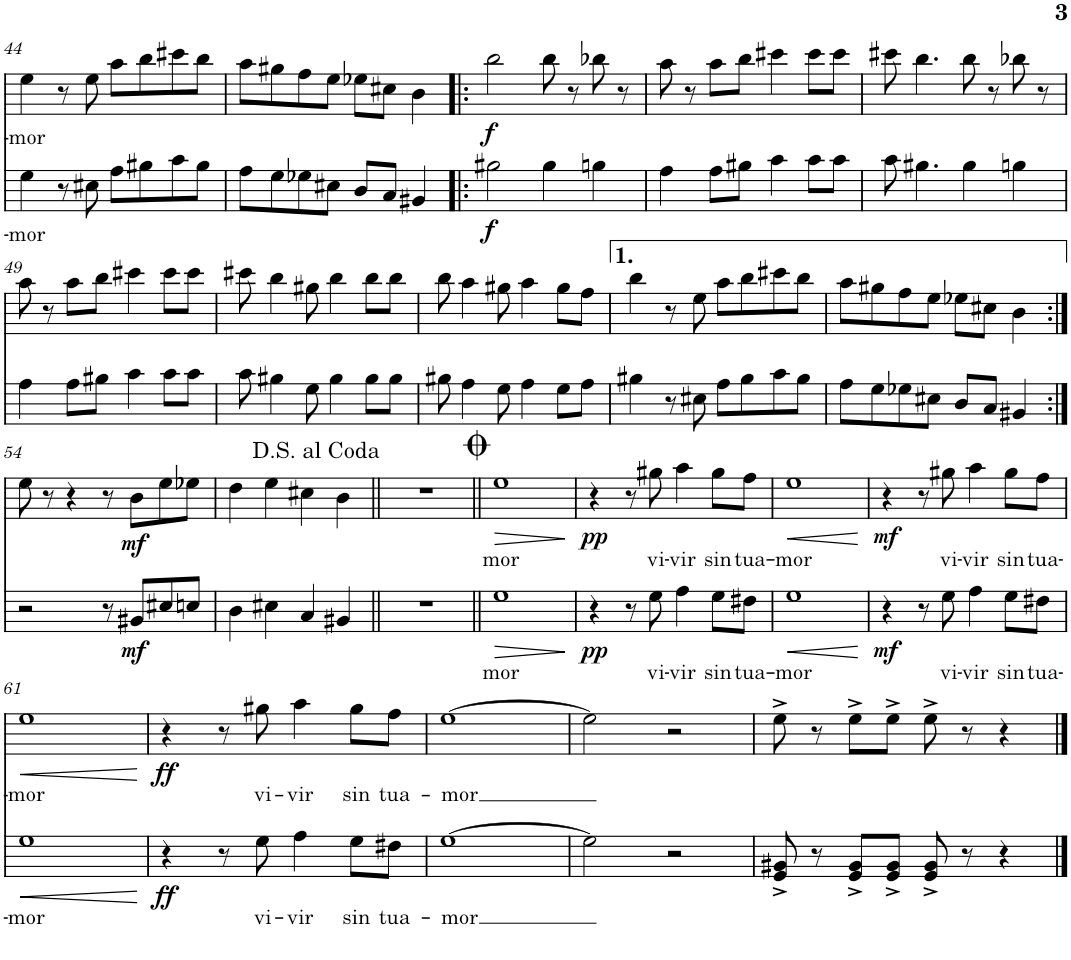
**kern	**text	**dynam	**kern	**text	**dynam
*part2	*part2	*part2	*part1	*part1	*part1
*staff2	*staff2	*staff2	*staff1	*staff1	*staff1
*I"Bajo	*	*	*I"Barítono	*	*
!!LO:PB:g=z
*clefGv2	*	*	*clefG2	*	*
*k[f#]	*	*	*k[f#]	*	*
*M4/4	*	*	*M4/4	*	*
=44	=44	=44	=44	=44	=44
!	!LO:LY:b	!	!	!LO:LY:b	!
4e\	-mor	.	4ee\	-mor	.
8r	.	.	8r	.	.
8c#X\	.	.	8ee\	.	.
8f#\L	.	.	8aa\L	.	.
8g#X\	.	.	8bb\	.	.
8a\	.	.	8ccc#X\	.	.
8g#\J	.	.	8bb\J	.	.
=45	=45	=45	=45	=45	=45
8f#\L	.	.	8aa\L	.	.
8e\	.	.	8gg#X\	.	.
8e-X\	.	.	8ff#\	.	.
8c#X\J	.	.	8ee\J	.	.
8B/L	.	.	8ee-X\L	.	.
8A/J	.	.	8cc#X\J	.	.
4G#X/	.	.	4b\	.	.
=46!|:	=46!|:	=46!|:	=46!|:	=46!|:	=46!|:
!	!	!LO:DY:b	!	!	!LO:DY:b
2g#X\	.	f	2bb\	.	f
4g#\	.	.	8bb\	.	.
.	.	.	8r	.	.
4gn\	.	.	8bb-X\	.	.
.	.	.	8r	.	.
=47	=47	=47	=47	=47	=47
4f#\	.	.	8aa\	.	.
.	.	.	8r	.	.
8f#\L	.	.	8aa\L	.	.
8g#X\J	.	.	8bb\J	.	.
4a\	.	.	4ccc#X\	.	.
8a\L	.	.	8ccc#\L	.	.
8a\J	.	.	8ccc#\J	.	.
=48	=48	=48	=48	=48	=48
8a\	.	.	8ccc#X\	.	.
4.g#X\	.	.	4.bb\	.	.
4g#\	.	.	8bb\	.	.
.	.	.	8r	.	.
4gn\	.	.	8bb-X\	.	.
.	.	.	8r	.	.
!!LO:LB:g=z
=49	=49	=49	=49	=49	=49
4f#\	.	.	8aa\	.	.
.	.	.	8r	.	.
8f#\L	.	.	8aa\L	.	.
8g#X\J	.	.	8bb\J	.	.
4a\	.	.	4ccc#X\	.	.
8a\L	.	.	8ccc#\L	.	.
8a\J	.	.	8ccc#\J	.	.
=50	=50	=50	=50	=50	=50
8a\	.	.	8ccc#X\	.	.
4g#X\	.	.	4bb\	.	.
8e\	.	.	8gg#X\	.	.
4g#\	.	.	4bb\	.	.
8g#\L	.	.	8bb\L	.	.
8g#\J	.	.	8bb\J	.	.
=51	=51	=51	=51	=51	=51
8g#X\	.	.	8bb\	.	.
4f#\	.	.	4aa\	.	.
8e\	.	.	8gg#X\	.	.
4f#\	.	.	4aa\	.	.
8e\L	.	.	8gg#\L	.	.
8f#\J	.	.	8ff#\J	.	.
=52	=52	=52	=52	=52	=52
4g#X\	.	.	4bb\	.	.
8r	.	.	8r	.	.
8c#X\	.	.	8ee\	.	.
8f#\L	.	.	8aa\L	.	.
8g#\	.	.	8bb\	.	.
8a\	.	.	8ccc#X\	.	.
8g#\J	.	.	8bb\J	.	.
=53	=53	=53	=53	=53	=53
8f#\L	.	.	8aa\L	.	.
8e\	.	.	8gg#X\	.	.
8e-X\	.	.	8ff#\	.	.
8c#X\J	.	.	8ee\J	.	.
8B/L	.	.	8ee-X\L	.	.
8A/J	.	.	8cc#X\J	.	.
4G#X/	.	.	4b\	.	.
!!LO:LB:g=z
=54:|!	=54:|!	=54:|!	=54:|!	=54:|!	=54:|!
2r	.	.	8ee\	.	.
.	.	.	8r	.	.
.	.	.	4r	.	.
8r	.	.	8r	.	.
!	!	!LO:DY:b	!	!	!LO:DY:b
8G#X/L	.	mf	8b\L	.	mf
8c#X/	.	.	8ee\	.	.
8cn/J	.	.	8ee-X\J	.	.
=55	=55	=55	=55	=55	=55
4B\	.	.	4dd\	.	.
4c#X\	.	.	4ee\	.	.
4A/	.	.	4cc#X\	.	.
4G#X/	.	.	4b\	.	.
=56||	=56||	=56||	=56||	=56||	=56||
1r	.	.	1r	.	.
=57||	=57||	=57||	=57||	=57||	=57||
!	!LO:LY:b	!LO:HP:b	!	!LO:LY:b	!LO:HP:b
1e	-mor	>	1ee	-mor	>
.	.	]	.	.	]
=58	=58	=58	=58	=58	=58
!	!	!LO:DY:b	!	!	!LO:DY:b
4r	.	pp	4r	.	pp
8r	.	.	8r	.	.
!	!LO:LY:b	!	!	!LO:LY:b	!
8e\	vi-	.	8gg#X\	vi-	.
!	!LO:LY:b	!	!	!LO:LY:b	!
4f#\	-vir	.	4aa\	-vir	.
!	!LO:LY:b	!	!	!LO:LY:b	!
8e\L	sin	.	8gg#\L	sin	.
!	!LO:LY:b	!	!	!LO:LY:b	!
8d#X\J	tua-	.	8ff#\J	tua-	.
=59	=59	=59	=59	=59	=59
!	!LO:LY:b	!LO:HP:b	!	!LO:LY:b	!LO:HP:b
1e	-mor	<	1ee	-mor	<
.	.	[	.	.	[
=60	=60	=60	=60	=60	=60
!	!	!LO:DY:b	!	!	!LO:DY:b
4r	.	mf	4r	.	mf
8r	.	.	8r	.	.
!	!LO:LY:b	!	!	!LO:LY:b	!
8e\	vi-	.	8gg#X\	vi-	.
!	!LO:LY:b	!	!	!LO:LY:b	!
4f#\	-vir	.	4aa\	-vir	.
!	!LO:LY:b	!	!	!LO:LY:b	!
8e\L	sin	.	8gg#\L	sin	.
!	!LO:LY:b	!	!	!LO:LY:b	!
8d#X\J	tua-	.	8ff#\J	tua-	.
!!LO:LB:g=z
=61	=61	=61	=61	=61	=61
!	!LO:LY:b	!LO:HP:b	!	!LO:LY:b	!LO:HP:b
1e	-mor	<	1ee	-mor	<
.	.	[	.	.	[
=62	=62	=62	=62	=62	=62
!	!	!LO:DY:b	!	!	!LO:DY:b
4r	.	ff	4r	.	ff
8r	.	.	8r	.	.
!	!LO:LY:b	!	!	!LO:LY:b	!
8e\	vi-	.	8gg#X\	vi-	.
!	!LO:LY:b	!	!	!LO:LY:b	!
4f#\	-vir	.	4aa\	-vir	.
!	!LO:LY:b	!	!	!LO:LY:b	!
8e\L	sin	.	8gg#\L	sin	.
!	!LO:LY:b	!	!	!LO:LY:b	!
8d#X\J	tua-	.	8ff#\J	tua-	.
=63	=63	=63	=63	=63	=63
!	!LO:LY:b	!	!	!LO:LY:b	!
[1e	-mor	.	[1ee	-mor	.
=64	=64	=64	=64	=64	=64
2e\]	.	.	2ee\]	.	.
2r	.	.	2r	.	.
=65	=65	=65	=65	=65	=65
8E/^ 8G#X/^	.	.	8ee^\	.	.
8r	.	.	8r	.	.
8E/^ 8G#/^L	.	.	8ee^\L	.	.
8E/^ 8G#/^J	.	.	8ee^\J	.	.
8E/^ 8G#/^	.	.	8ee^\	.	.
8r	.	.	8r	.	.
4r	.	.	4r	.	.
==	==	==	==	==	==
*-	*-	*-	*-	*-	*-
